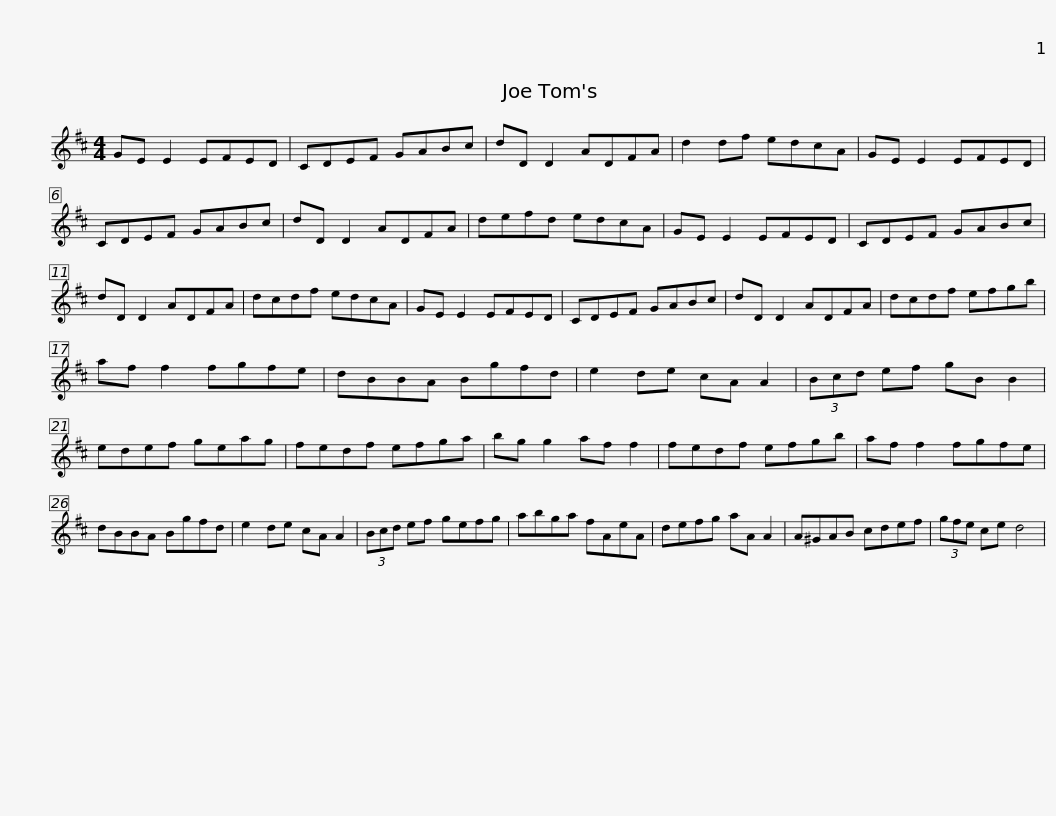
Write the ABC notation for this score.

X:1
L:1/8
M:4/4
I:linebreak $
K:D
V:1 treble
V:1
 GE E2 EFED | CDEF GABc | dD D2 ADFA | d2 df edcA | GE E2 EFED | %5
 CDEF GABc |$ dD D2 ADFA | defd edcA | GE E2 EFED | CDEF GABc | %10
 dD D2 ADFA | dcdf edcA |$ GE E2 EFED | CDEF GABc | dD D2 ADFA | %15
 dcdf efgb | af f2 fgfe | dBBA Bgfd |$ e2 de cA A2 | (3Bcd ef gB B2 | %20
 edef geag | fedf efga | bg g2 af f2 | fedf efgb |$ af f2 fgfe | %25
 dBBA Bgfd | e2 de cA A2 | (3Bcd ef gefg | abga fAeA |$ defg aA A2 | %30
 A^GAB cdef | (3gfe ce d4 | %32
